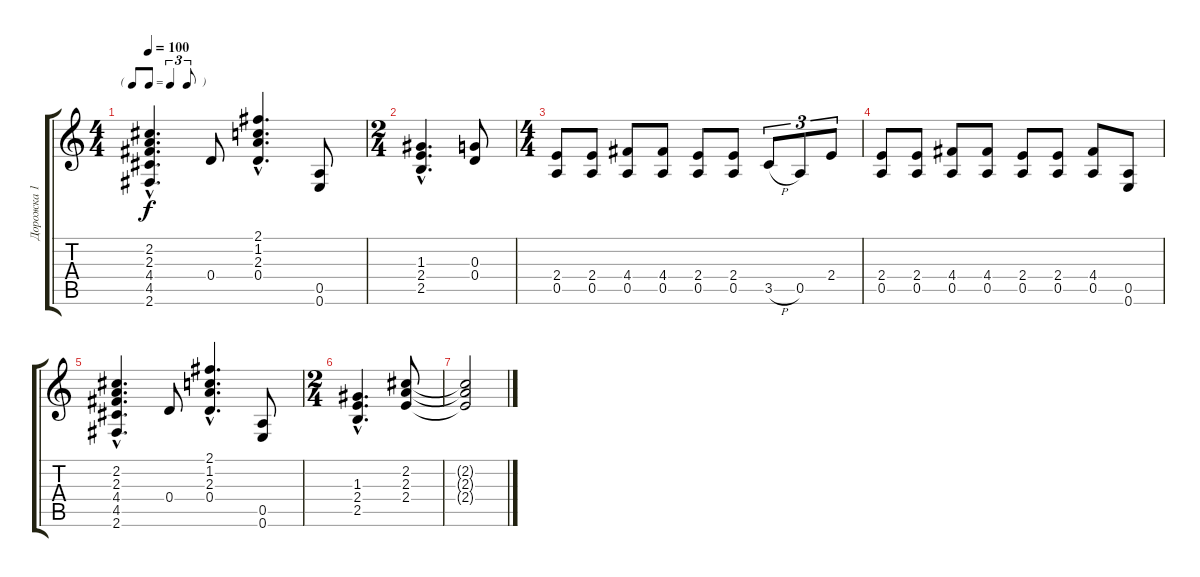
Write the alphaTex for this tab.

\track ("Дорожка 1" "Дорожка 1") {instrument acousticguitarnylon}
\staff {score tabs}
\tuning (E4 B3 G3 D3 A2 E2) {hide}
\ts (4 4)
\tf triplet8th
\tempo 100
\clef g2
\ks c
(2.2{hac} 2.3{hac} 4.4{hac} 4.5{hac} 2.6{hac}).4{d dy f} 0.4.8 (2.1{hac} 1.2{hac} 2.3{hac} 0.4{hac}).4{d} (0.5 0.6).8 |
\ts (2 4)
(1.3{hac} 2.4{hac} 2.5{hac}).4{d} (0.3 0.4).8 |
\ts (4 4)
(2.4 0.5).8 (2.4 0.5).8 (4.4 0.5).8 (4.4 0.5).8 (2.4 0.5).8 (2.4 0.5).8 3.5{h}.8{tu (3 2)} 0.5.8{tu (3 2)} 2.4.8{tu (3 2)} |
(2.4 0.5).8 (2.4 0.5).8 (4.4 0.5).8 (4.4 0.5).8 (2.4 0.5).8 (2.4 0.5).8 (4.4 0.5).8 (0.5 0.6).8 |
(2.2{hac} 2.3{hac} 4.4{hac} 4.5{hac} 2.6{hac}).4{d} 0.4.8 (2.1{hac} 1.2{hac} 2.3{hac} 0.4{hac}).4{d} (0.5 0.6).8 |
\ts (2 4)
(1.3{hac} 2.4{hac} 2.5{hac}).4{d} (2.2 2.3 2.4).8 |
(2.2{t} 2.3{t} 2.4{t}).2
